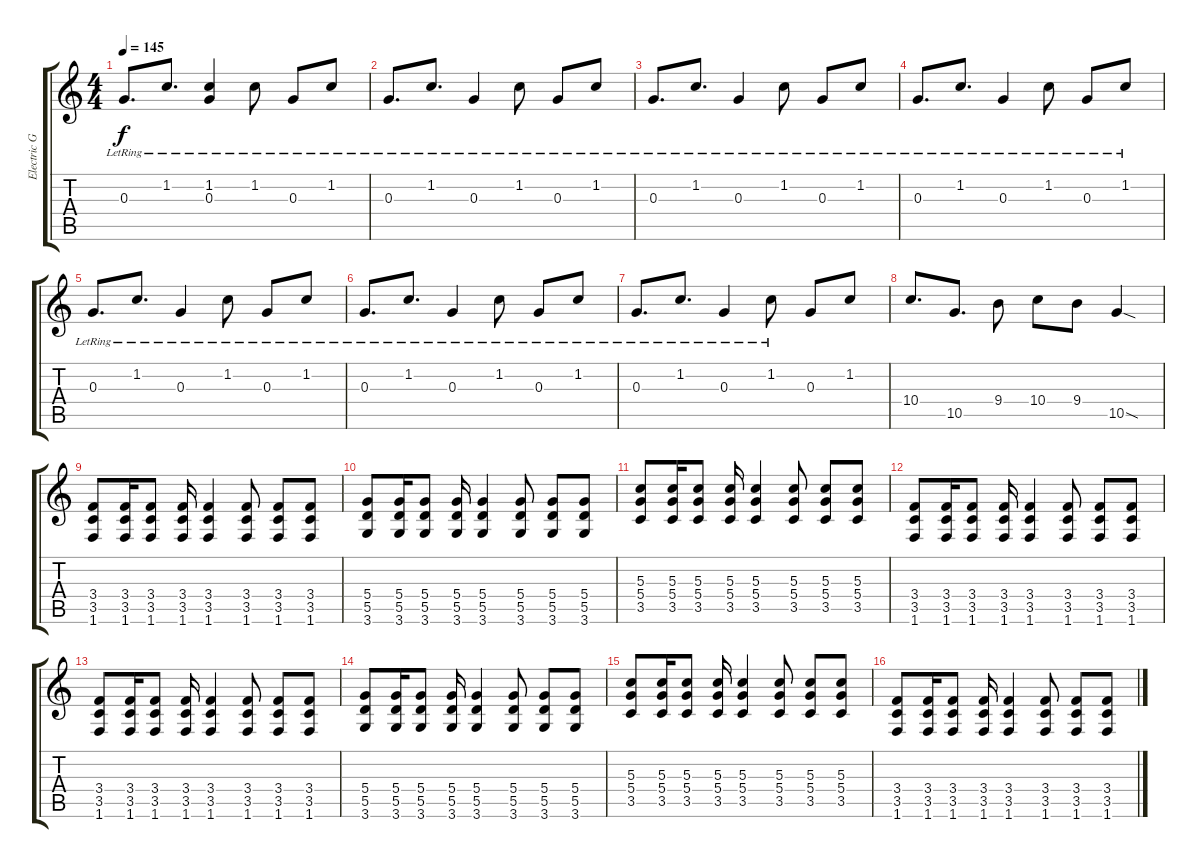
\track ("Electric Guitar" "Electric G") {instrument overdrivenguitar}
\staff {score tabs}
\tuning (E4 B3 G3 D3 A2 E2) {hide}
\ts (4 4)
\tempo 145
\clef g2
\ks c
0.3{lr}.8{d dy f} 1.2{lr}.8{d} (1.2{lr} 0.3{lr}).4 1.2{lr}.8 0.3{lr}.8 1.2{lr}.8 |
0.3{lr}.8{d} 1.2{lr}.8{d} 0.3{lr}.4 1.2{lr}.8 0.3{lr}.8 1.2{lr}.8 |
0.3{lr}.8{d} 1.2{lr}.8{d} 0.3{lr}.4 1.2{lr}.8 0.3{lr}.8 1.2{lr}.8 |
0.3{lr}.8{d} 1.2{lr}.8{d} 0.3{lr}.4 1.2{lr}.8 0.3{lr}.8 1.2{lr}.8 |
0.3{lr}.8{d} 1.2{lr}.8{d} 0.3{lr}.4 1.2{lr}.8 0.3{lr}.8 1.2{lr}.8 |
0.3{lr}.8{d} 1.2{lr}.8{d} 0.3{lr}.4 1.2{lr}.8 0.3{lr}.8 1.2{lr}.8 |
0.3{lr}.8{d} 1.2{lr}.8{d} 0.3{lr}.4 1.2{lr}.8 0.3.8 1.2.8 |
10.4.8{d} 10.5.8{d} 9.4.8 10.4.8 9.4.8 10.5{sod}.4 |
(3.4 3.5 1.6).8 (3.4 3.5 1.6).16 (3.4 3.5 1.6).8 (3.4 3.5 1.6).16 (3.4 3.5 1.6).4 (3.4 3.5 1.6).8 (3.4 3.5 1.6).8 (3.4 3.5 1.6).8 |
(5.4 5.5 3.6).8 (5.4 5.5 3.6).16 (5.4 5.5 3.6).8 (5.4 5.5 3.6).16 (5.4 5.5 3.6).4 (5.4 5.5 3.6).8 (5.4 5.5 3.6).8 (5.4 5.5 3.6).8 |
(5.3 5.4 3.5).8 (5.3 5.4 3.5).16 (5.3 5.4 3.5).8 (5.3 5.4 3.5).16 (5.3 5.4 3.5).4 (5.3 5.4 3.5).8 (5.3 5.4 3.5).8 (5.3 5.4 3.5).8 |
(3.4 3.5 1.6).8 (3.4 3.5 1.6).16 (3.4 3.5 1.6).8 (3.4 3.5 1.6).16 (3.4 3.5 1.6).4 (3.4 3.5 1.6).8 (3.4 3.5 1.6).8 (3.4 3.5 1.6).8 |
(3.4 3.5 1.6).8 (3.4 3.5 1.6).16 (3.4 3.5 1.6).8 (3.4 3.5 1.6).16 (3.4 3.5 1.6).4 (3.4 3.5 1.6).8 (3.4 3.5 1.6).8 (3.4 3.5 1.6).8 |
(5.4 5.5 3.6).8 (5.4 5.5 3.6).16 (5.4 5.5 3.6).8 (5.4 5.5 3.6).16 (5.4 5.5 3.6).4 (5.4 5.5 3.6).8 (5.4 5.5 3.6).8 (5.4 5.5 3.6).8 |
(5.3 5.4 3.5).8 (5.3 5.4 3.5).16 (5.3 5.4 3.5).8 (5.3 5.4 3.5).16 (5.3 5.4 3.5).4 (5.3 5.4 3.5).8 (5.3 5.4 3.5).8 (5.3 5.4 3.5).8 |
(3.4 3.5 1.6).8 (3.4 3.5 1.6).16 (3.4 3.5 1.6).8 (3.4 3.5 1.6).16 (3.4 3.5 1.6).4 (3.4 3.5 1.6).8 (3.4 3.5 1.6).8 (3.4 3.5 1.6).8
